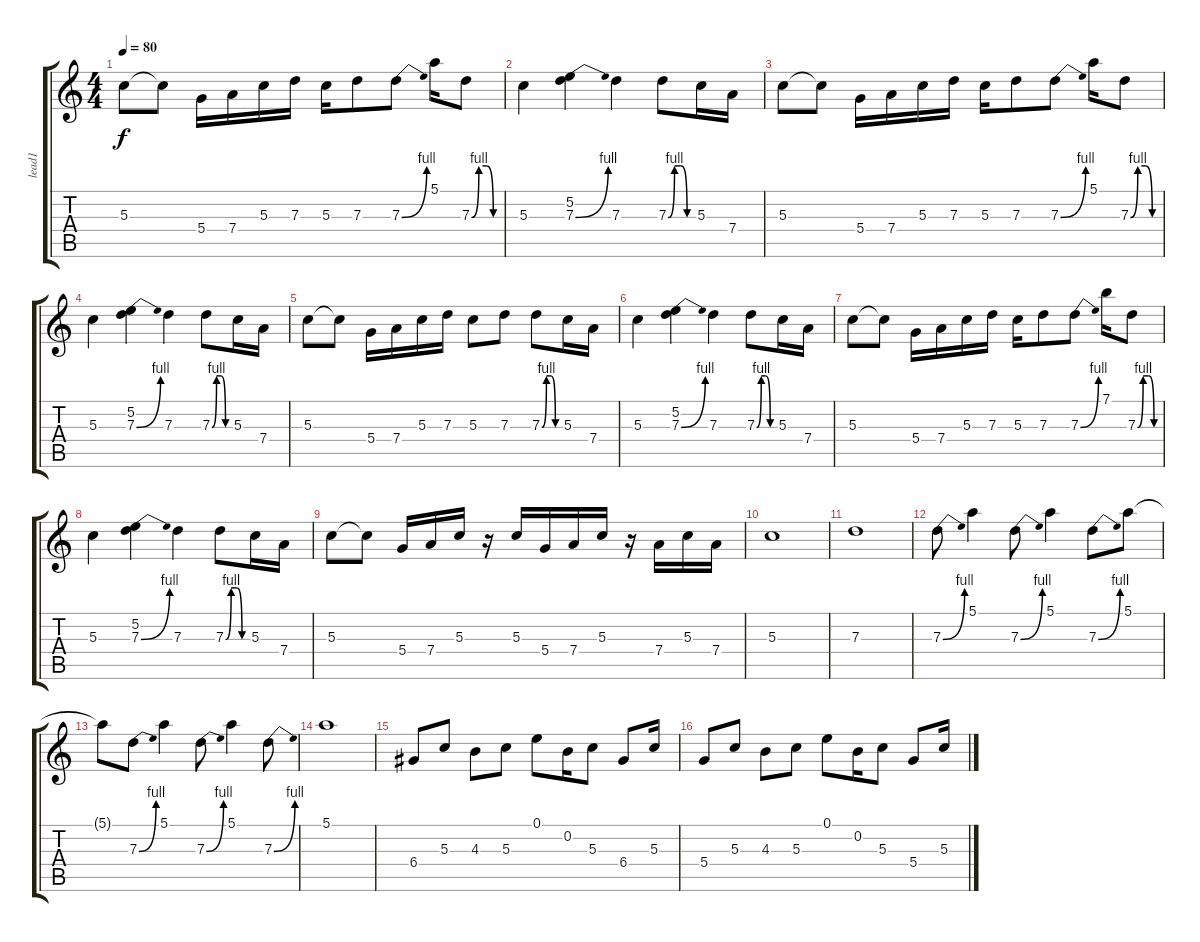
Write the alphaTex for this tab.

\track ("lead1" "lead1") {instrument electricguitarjazz}
\staff {score tabs}
\tuning (E4 B3 G3 D3 A2 E2) {hide}
\ts (4 4)
\tempo 80
\clef g2
\ks c
5.3.8{dy f} 5.3{t}.8 5.4.16 7.4.16 5.3.16 7.3.16 5.3.16 7.3.8 7.3{be (bend 0 0 60 4)}.8 5.1.16 7.3{be (custom 0 0 15 4 30 4 45 0 60 0)}.8 |
5.3.4{volume 14 balance 8 instrument distortionguitar} (5.2 7.3{be (bend 0 0 60 4)}).4 7.3.4 7.3{be (custom 0 0 15 4 30 4 45 0 60 0)}.8 5.3.16 7.4.16 |
5.3.8 5.3{t}.8 5.4.16 7.4.16 5.3.16 7.3.16 5.3.16 7.3.8 7.3{be (bend 0 0 60 4)}.8 5.1.16 7.3{be (custom 0 0 15 4 30 4 45 0 60 0)}.8 |
5.3.4 (5.2 7.3{be (bend 0 0 60 4)}).4 7.3.4 7.3{be (custom 0 0 15 4 30 4 45 0 60 0)}.8 5.3.16 7.4.16 |
5.3.8 5.3{t}.8 5.4.16 7.4.16 5.3.16 7.3.16 5.3.8 7.3.8 7.3{be (custom 0 0 15 4 30 4 45 0 60 0)}.8 5.3.16 7.4.16 |
5.3.4 (5.2 7.3{be (bend 0 0 60 4)}).4 7.3.4 7.3{be (custom 0 0 15 4 30 4 45 0 60 0)}.8 5.3.16 7.4.16 |
5.3.8 5.3{t}.8 5.4.16 7.4.16 5.3.16 7.3.16 5.3.16 7.3.8 7.3{be (bend 0 0 60 4)}.8 7.1.16 7.3{be (custom 0 0 15 4 30 4 45 0 60 0)}.8 |
5.3.4 (5.2 7.3{be (bend 0 0 60 4)}).4 7.3.4 7.3{be (custom 0 0 15 4 30 4 45 0 60 0)}.8 5.3.16 7.4.16 |
5.3.8 5.3{t}.8 5.4.16 7.4.16 5.3.16 r.16 5.3.16 5.4.16 7.4.16 5.3.16 r.16 7.4.16 5.3.16 7.4.16 |
5.3.1 |
7.3.1 |
7.3{be (bend 0 0 60 4)}.8 5.1.4 7.3{be (bend 0 0 60 4)}.8 5.1.4 7.3{be (bend 0 0 60 4)}.8 5.1.8 |
5.1{t}.8 7.3{be (bend 0 0 60 4)}.8 5.1.4 7.3{be (bend 0 0 60 4)}.8 5.1.4 7.3{be (bend 0 0 60 4)}.8 |
5.1.1 |
6.4.8{balance 4 instrument electricguitarjazz} 5.3.8 4.3.8 5.3.8 0.1.8 0.2.16 5.3.8 6.4.8 5.3.16 |
5.4.8 5.3.8 4.3.8 5.3.8 0.1.8 0.2.16 5.3.8 5.4.8 5.3.16
